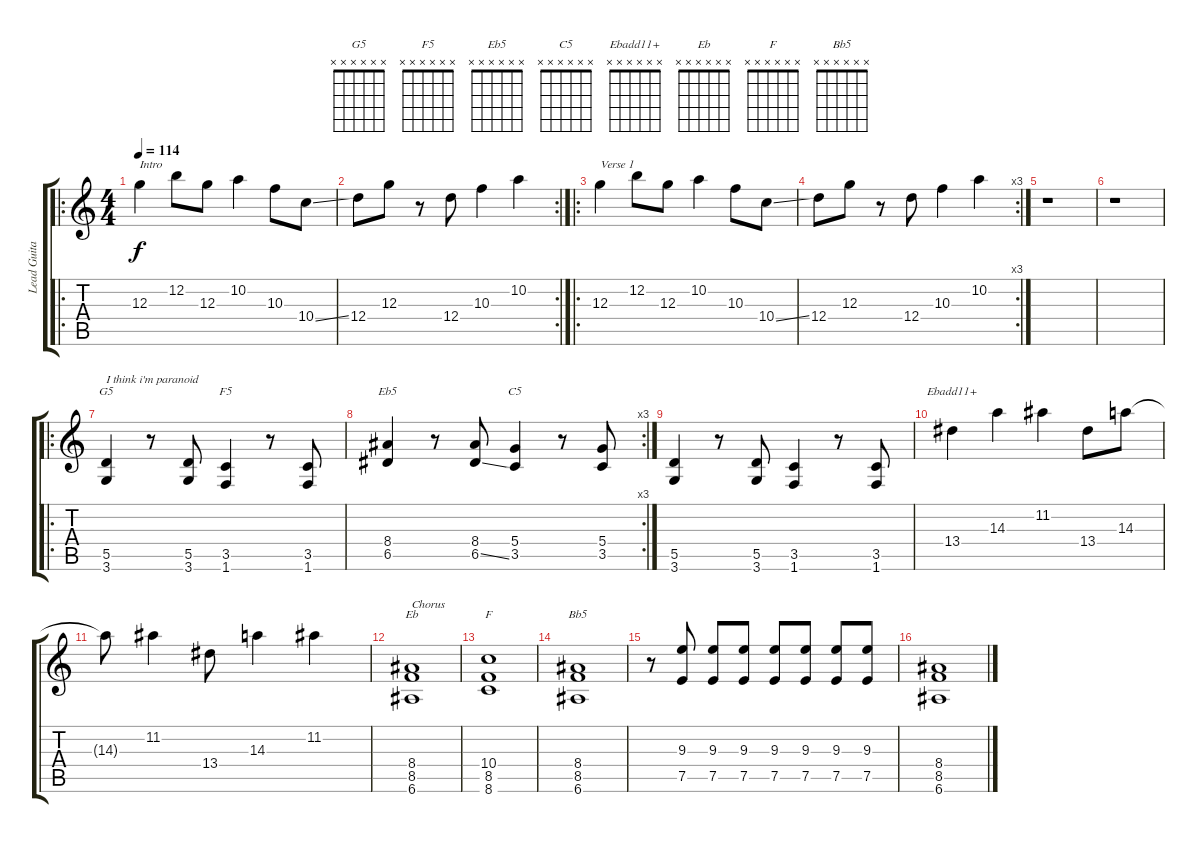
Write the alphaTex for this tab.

\track ("Lead Guitar" "Lead Guita") {instrument distortionguitar}
\staff {score tabs}
\tuning (E4 B3 G3 D3 A2 E2) {hide}
\chord ("G5" x x x x x x) {firstfret 0}
\chord ("F5" x x x x x x) {firstfret 0}
\chord ("Eb5" x x x x x x) {firstfret 0}
\chord ("C5" x x x x x x) {firstfret 0}
\chord ("Ebadd11+" x x x x x x) {firstfret 0}
\chord ("Eb" x x x x x x) {firstfret 0}
\chord ("F" x x x x x x) {firstfret 0}
\chord ("Bb5" x x x x x x) {firstfret 0}
\ro
\ts (4 4)
\tempo 114
\clef g2
\ks c
12.3.4{txt "Intro" dy f instrument distortionguitar} 12.2.8 12.3.8 10.2.4 10.3.8 10.4{ss}.8 |
\rc 2
12.4.8 12.3.8 r.8 12.4.8 10.3.4 10.2.4 |
\ro
12.3.4{txt "Verse 1"} 12.2.8 12.3.8 10.2.4 10.3.8 10.4{ss}.8 |
\rc 3
12.4.8 12.3.8 r.8 12.4.8 10.3.4 10.2.4 |
r.1 |
r.1 |
\ro
(5.5 3.6).4{ch "G5" txt "I think i'm paranoid"} r.8 (5.5 3.6).8 (3.5 1.6).4{ch "F5"} r.8 (3.5 1.6).8 |
\rc 3
(8.4 6.5).4{ch "Eb5"} r.8 (8.4 6.5{ss}).8 (5.4 3.5).4{ch "C5"} r.8 (5.4 3.5).8 |
(5.5 3.6).4 r.8 (5.5 3.6).8 (3.5 1.6).4 r.8 (3.5 1.6).8 |
13.4.4{ch "Ebadd11+"} 14.3.4 11.2.4 13.4.8 14.3.8 |
14.3{t}.8 11.2.4 13.4.8 14.3.4 11.2.4 |
(8.4 8.5 6.6).1{ch "Eb" txt "Chorus"} |
(10.4 8.5 8.6).1{ch "F"} |
(8.4 8.5 6.6).1{ch "Bb5"} |
r.8 (9.3 7.5).8 (9.3 7.5).8 (9.3 7.5).8 (9.3 7.5).8 (9.3 7.5).8 (9.3 7.5).8 (9.3 7.5).8 |
(8.4 8.5 6.6).1
